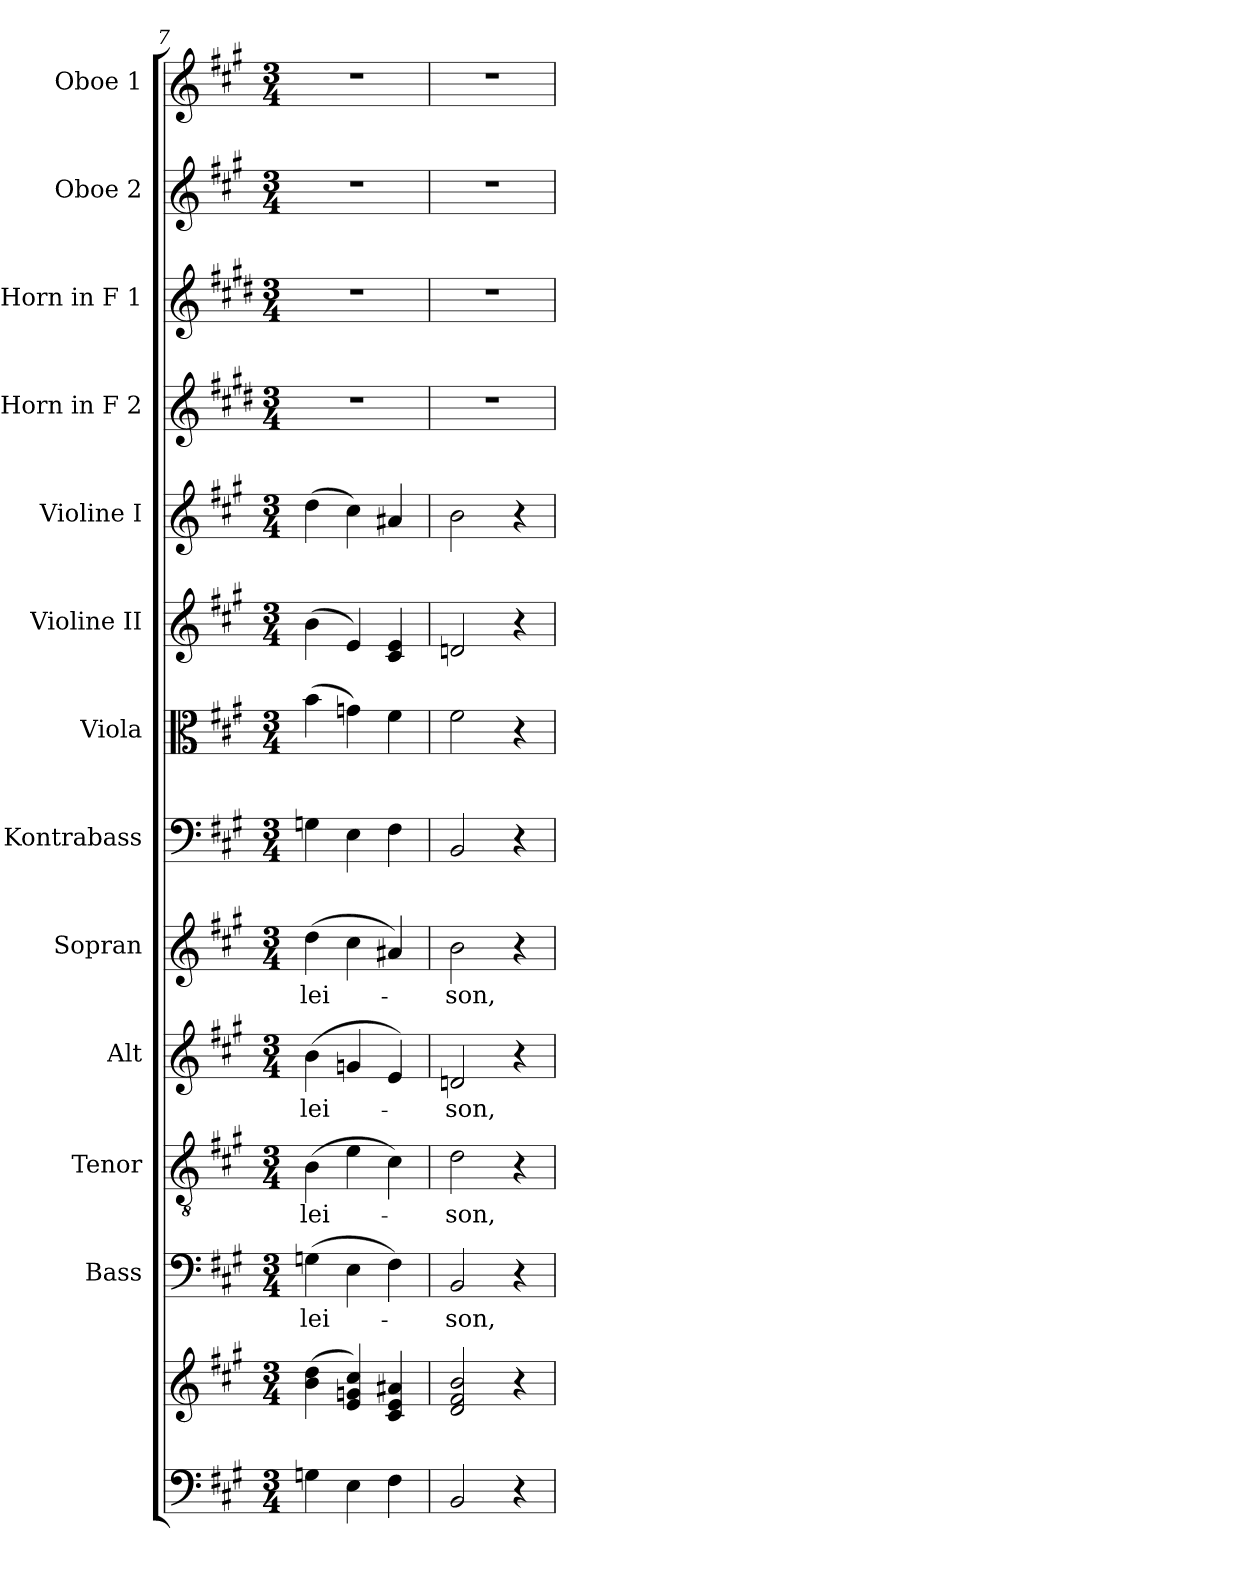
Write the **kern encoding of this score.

**kern	**kern	**kern	**text	**kern	**text	**kern	**text	**kern	**text	**kern	**kern	**kern	**kern	**kern	**kern	**kern	**kern
*part13	*part13	*part12	*part12	*part11	*part11	*part10	*part10	*part9	*part9	*part8	*part7	*part6	*part5	*part4	*part3	*part2	*part1
*staff14	*staff13	*staff12	*staff12	*staff11	*staff11	*staff10	*staff10	*staff9	*staff9	*staff8	*staff7	*staff6	*staff5	*staff4	*staff3	*staff2	*staff1
*	*	*I"Bass	*	*I"Tenor	*	*I"Alt	*	*I"Sopran	*	*I"Kontrabass	*I"Viola	*I"Violine II	*I"Violine I	*I"Horn in F 2	*I"Horn in F 1	*I"Oboe 2	*I"Oboe 1
*	*	*I'B.	*	*I'T.	*	*I'A.	*	*I'S.	*	*I'Kb.	*I'Vla.	*I'Vl. II	*I'Vl. I	*	*	*I'Ob.. 2	*I'Ob. 1
*clefF4	*clefG2	*clefF4	*	*clefGv2	*	*clefG2	*	*clefG2	*	*clefF4	*clefC3	*clefG2	*clefG2	*clefG2	*clefG2	*clefG2	*clefG2
*	*	*	*	*	*	*	*	*	*	*ITrd7c12	*	*	*	*ITrd4c7	*ITrd4c7	*	*
*k[f#c#g#]	*k[f#c#g#]	*k[f#c#g#]	*	*k[f#c#g#]	*	*k[f#c#g#]	*	*k[f#c#g#]	*	*k[f#c#g#]	*k[f#c#g#]	*k[f#c#g#]	*k[f#c#g#]	*k[f#c#g#]	*k[f#c#g#]	*k[f#c#g#]	*k[f#c#g#]
*A:	*A:	*A:	*	*A:	*	*A:	*	*A:	*	*A:	*A:	*A:	*A:	*A:	*A:	*A:	*A:
*M3/4	*M3/4	*M3/4	*	*M3/4	*	*M3/4	*	*M3/4	*	*M3/4	*M3/4	*M3/4	*M3/4	*M3/4	*M3/4	*M3/4	*M3/4
=7	=7	=7	=7	=7	=7	=7	=7	=7	=7	=7	=7	=7	=7	=7	=7	=7	=7
!	!	!	!LO:LY:b	!	!LO:LY:b	!	!LO:LY:b	!	!LO:LY:b	!	!	!	!	!	!	!	!
4Gn\	(>4b\ 4dd\	(>4Gn\	-lei-	(>4B\	-lei-	(>4b\	-lei-	(>4dd\	-lei-	4GGn\	(>4b\	(>4b\	(>4dd\	2.r	2.r	2.r	2.r
4E\	4e/ 4gn/ 4cc#/)	4E\	.	4e\	.	4gn/	.	4cc#\	.	4EE\	4gn\)	4e/)	4cc#\)	.	.	.	.
4F#\	4c#/ 4e/ 4a#X/	4F#\)	.	4c#\)	.	4e/)	.	4a#X/)	.	4FF#\	4f#\	4c#/ 4e/	4a#X/	.	.	.	.
!!LO:PB:g=z
=8	=8	=8	=8	=8	=8	=8	=8	=8	=8	=8	=8	=8	=8	=8	=8	=8	=8
!	!	!	!LO:LY:b	!	!LO:LY:b	!	!LO:LY:b	!	!LO:LY:b	!	!	!	!	!	!	!	!
2BB/	2d/ 2f#/ 2b/	2BB/	-son,	2d\	-son,	2dn/	-son,	2b\	-son,	2BBB/	2f#\	2dn/	2b\	2.r	2.r	2.r	2.r
4r	4r	4r	.	4r	.	4r	.	4r	.	4r	4r	4r	4r	.	.	.	.
=	=	=	=	=	=	=	=	=	=	=	=	=	=	=	=	=	=
*-	*-	*-	*-	*-	*-	*-	*-	*-	*-	*-	*-	*-	*-	*-	*-	*-	*-
